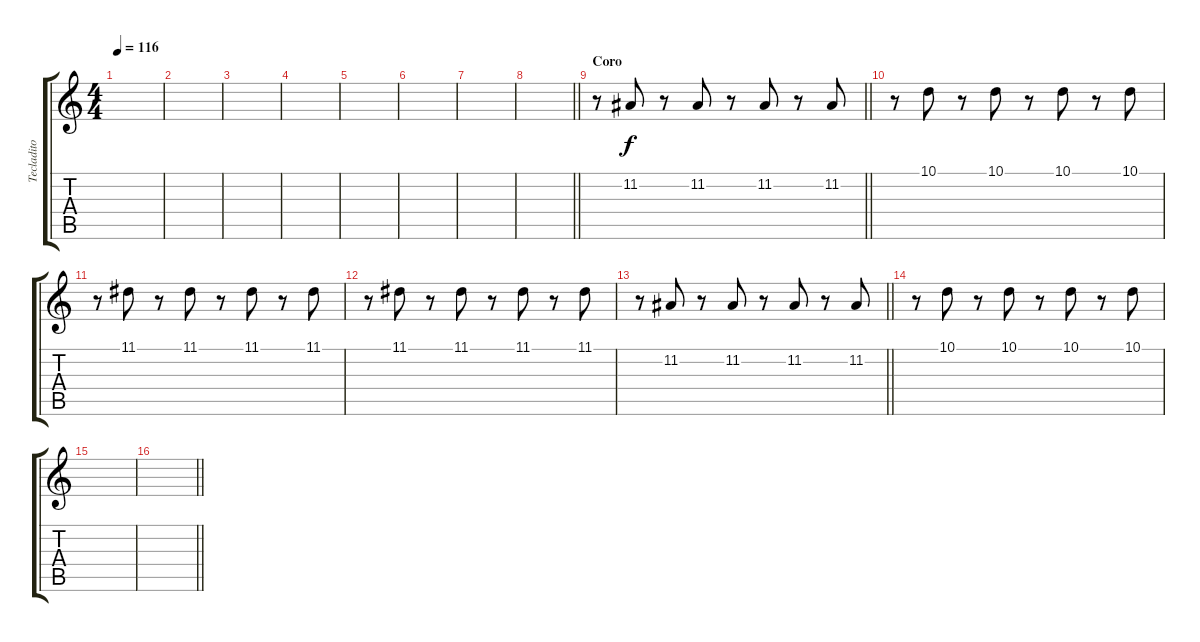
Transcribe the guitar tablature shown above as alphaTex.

\track ("Tecladito" "Tecladito") {instrument lead1square}
\staff {score tabs}
\tuning (E4 B3 G3 D3 A2 E2) {hide}
\ts (4 4)
\tempo 116
\clef g2
\ks c
|
|
|
|
|
|
|
\barLineRight lightlight
|
\section ("" "Coro")
\barLineRight lightlight
r.8 11.2.8 r.8 11.2.8 r.8 11.2.8 r.8 11.2.8 |
r.8 10.1.8 r.8 10.1.8 r.8 10.1.8 r.8 10.1.8 |
r.8 11.1.8 r.8 11.1.8 r.8 11.1.8 r.8 11.1.8 |
r.8 11.1.8 r.8 11.1.8 r.8 11.1.8 r.8 11.1.8 |
\barLineRight lightlight
r.8 11.2.8 r.8 11.2.8 r.8 11.2.8 r.8 11.2.8 |
r.8 10.1.8 r.8 10.1.8 r.8 10.1.8 r.8 10.1.8 |
|
\barLineRight lightlight
